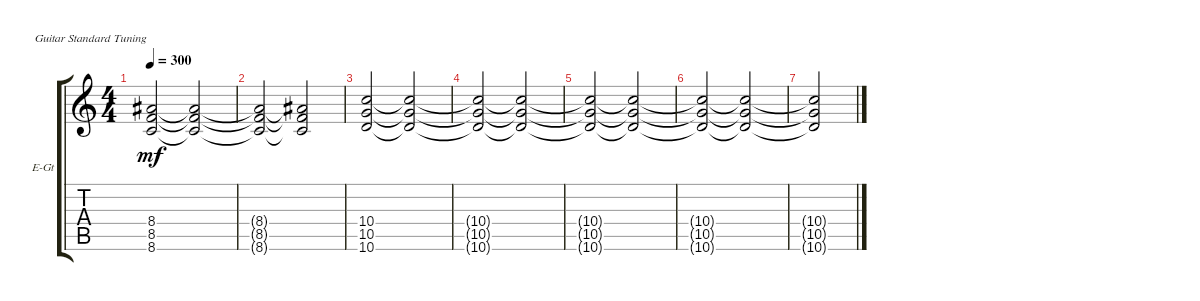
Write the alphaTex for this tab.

\defaultSystemsLayout 4
\bracketExtendMode groupsimilarinstruments
\firstSystemTrackNameOrientation horizontal
\otherSystemsTrackNameOrientation horizontal
\track ("Гитара 1" "E-Gt") {instrument overdrivenguitar}
\staff {score tabs}
\tuning (E4 B3 G3 D3 A2 E2)
\ts (4 4)
\tempo 300
\clef g2
\ks c
(8.6 8.5 8.4).2{dy mf} (8.4{t} 8.5{t} 8.6{t}).2 |
(8.6{t} 8.5{t} 8.4{t}).2 (8.6{t} 8.5{t} 8.4{t}).2 |
(10.4 10.5 10.6).2 (10.6{t} 10.5{t} 10.4{t}).2 |
(10.6{t} 10.5{t} 10.4{t}).2 (10.6{t} 10.5{t} 10.4{t}).2 |
(10.6{t} 10.5{t} 10.4{t}).2 (10.4{t} 10.5{t} 10.6{t}).2 |
(10.6{t} 10.5{t} 10.4{t}).2 (10.4{t} 10.5{t} 10.6{t}).2 |
(10.4{t} 10.5{t} 10.6{t}).2
